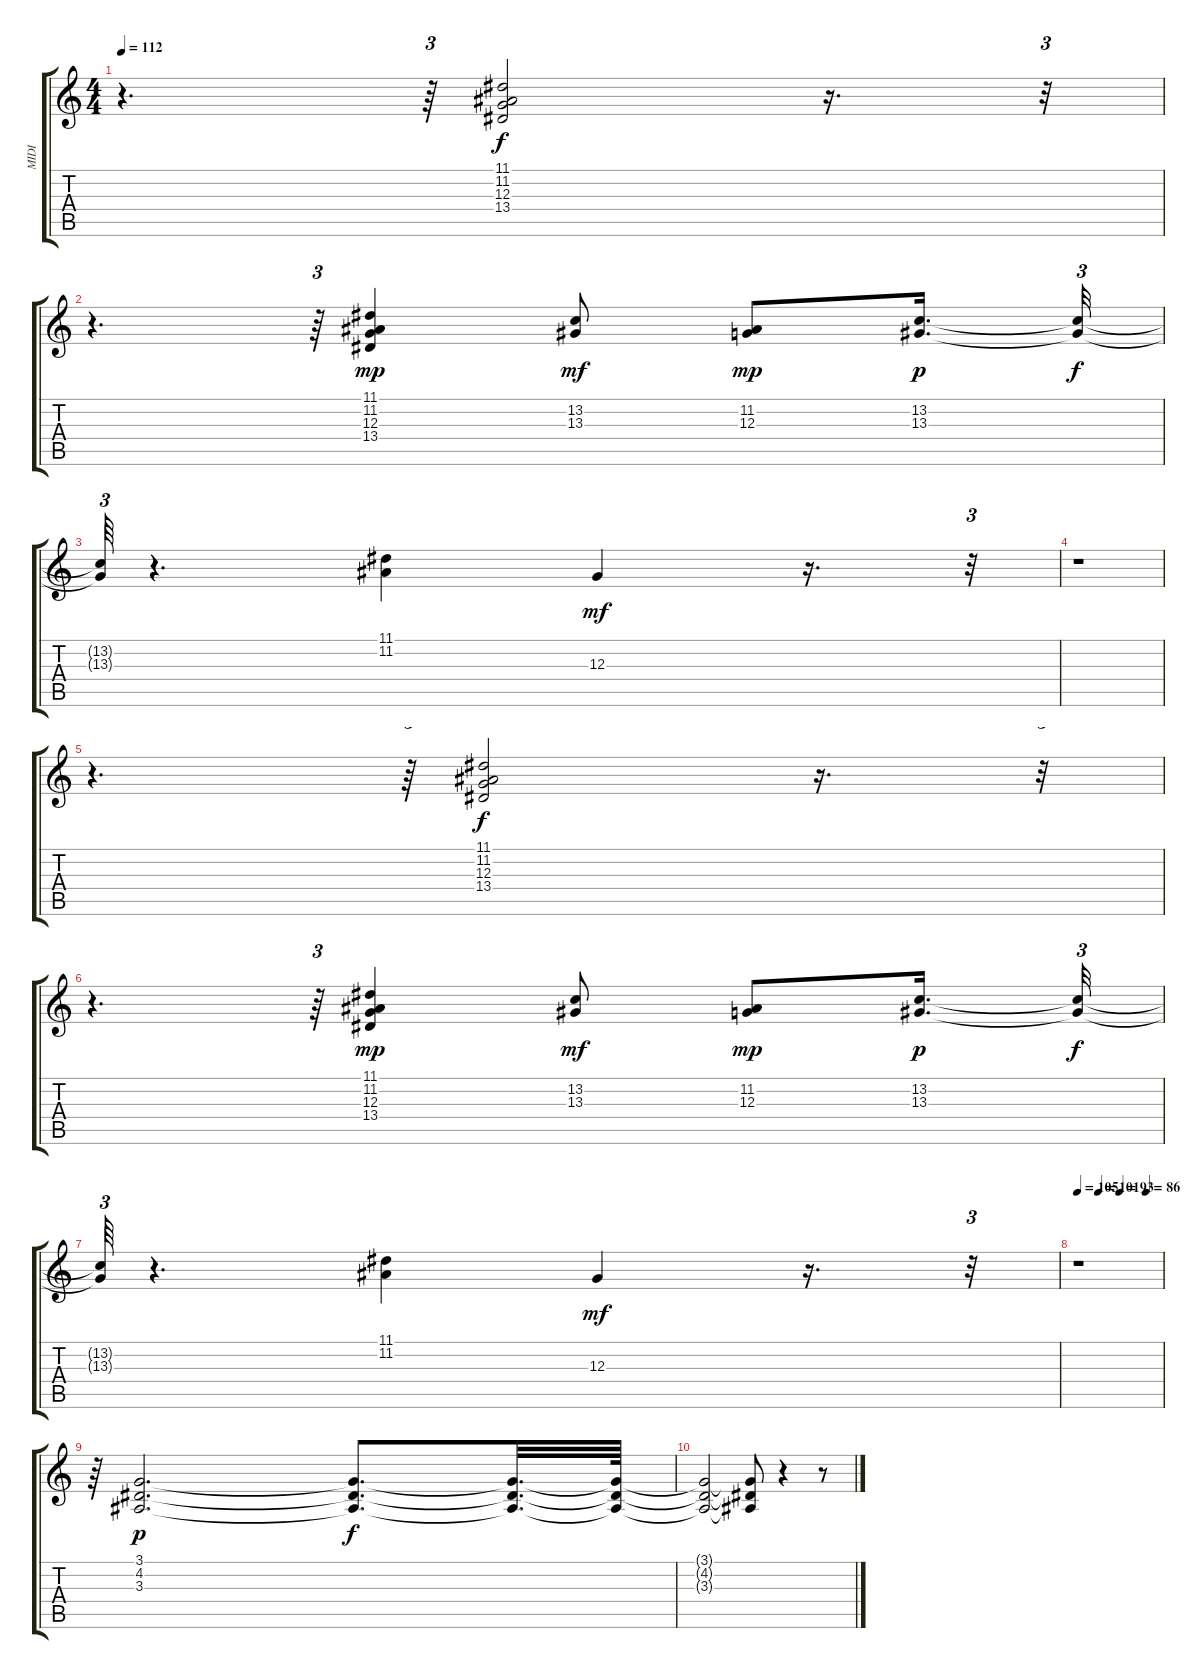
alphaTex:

\track ("MIDI" "MIDI") {instrument choiraahs}
\staff {score tabs}
\tuning (E4 B3 G3 D3 A2 E2) {hide}
\ts (4 4)
\tempo 112
\clef g2
\ks c
r.4{d dy f} r.64{tu (3 2)} (11.1 11.2 12.3 13.4).2 r.16{d} r.32{tu (3 2)} |
r.4{d} r.64{tu (3 2)} (11.1 11.2 12.3 13.4).4{dy mp} (13.2 13.3).8{dy mf} (11.2 12.3).8{dy mp} (13.2 13.3).16{d dy p} (13.2{t} 13.3{t}).32{tu (3 2) dy f} |
(13.2{t} 13.3{t}).64{tu (3 2)} r.4{d} (11.1 11.2).4 12.3.4{dy mf} r.16{d} r.32{tu (3 2)} |
r.1 |
r.4{d} r.64{tu (3 2)} (11.1 11.2 12.3 13.4).2{dy f} r.16{d} r.32{tu (3 2)} |
r.4{d} r.64{tu (3 2)} (11.1 11.2 12.3 13.4).4{dy mp} (13.2 13.3).8{dy mf} (11.2 12.3).8{dy mp} (13.2 13.3).16{d dy p} (13.2{t} 13.3{t}).32{tu (3 2) dy f} |
(13.2{t} 13.3{t}).64{tu (3 2)} r.4{d} (11.1 11.2).4 12.3.4{dy mf} r.16{d} r.32{tu (3 2)} |
\tempo 105
\tempo (101 0.25)
\tempo (93 0.5)
\tempo (86 0.8125)
r.1 |
r.64{tu (3 2)} (3.1 4.2 3.3).2{d dy p} (3.1{t} 4.2{t} 3.3{t}).8{d dy f} (3.1{t} 4.2{t} 3.3{t}).32{d} (3.1{t} 4.2{t} 3.3{t}).64 |
(3.1{t} 4.2{t} 3.3{t}).2 (3.1{t} 4.2{t} 3.3{t}).8 r.4 r.8
